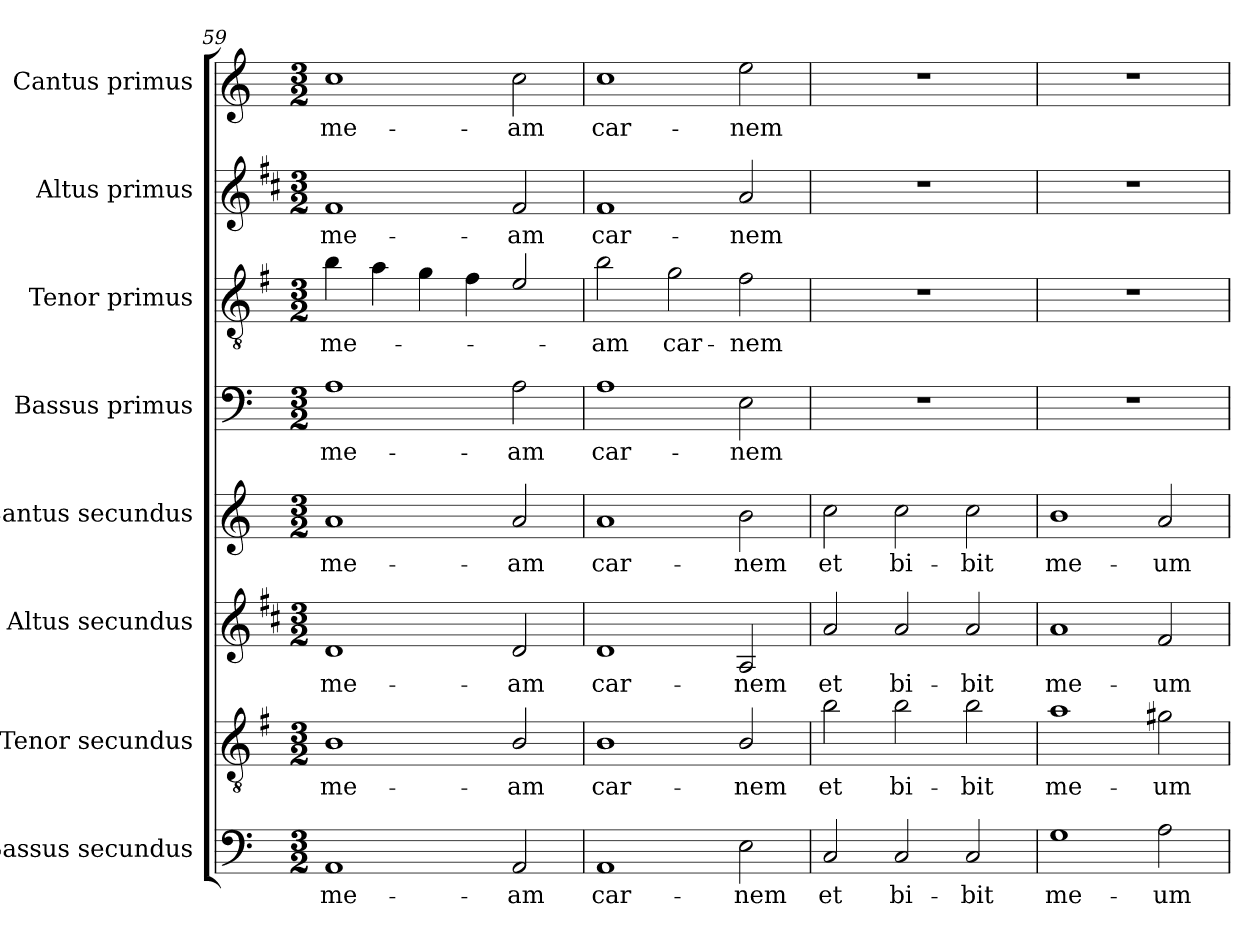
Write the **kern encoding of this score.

**kern	**text	**kern	**text	**kern	**text	**kern	**text	**kern	**text	**kern	**text	**kern	**text	**kern	**text
*part8	*part8	*part7	*part7	*part6	*part6	*part5	*part5	*part4	*part4	*part3	*part3	*part2	*part2	*part1	*part1
*staff8	*staff8	*staff7	*staff7	*staff6	*staff6	*staff5	*staff5	*staff4	*staff4	*staff3	*staff3	*staff2	*staff2	*staff1	*staff1
*I"Bassus secundus	*	*I"Tenor secundus	*	*I"Altus secundus	*	*I"Cantus secundus	*	*I"Bassus primus	*	*I"Tenor primus	*	*I"Altus primus	*	*I"Cantus primus	*
*I'B2	*	*I'T2	*	*I'A2	*	*I'C2	*	*I'B1	*	*I'T1	*	*I'A1	*	*I'C1	*
*clefF4	*	*clefGv2	*	*clefG2	*	*clefG2	*	*clefF4	*	*clefGv2	*	*clefG2	*	*clefG2	*
*	*	*ITrd4c7	*	*ITrd1c2	*	*	*	*	*	*ITrd4c7	*	*ITrd1c2	*	*	*
*k[]	*	*k[]	*	*k[]	*	*k[]	*	*k[]	*	*k[]	*	*k[]	*	*k[]	*
*C:	*	*C:	*	*C:	*	*C:	*	*C:	*	*C:	*	*C:	*	*C:	*
*M3/2	*	*M3/2	*	*M3/2	*	*M3/2	*	*M3/2	*	*M3/2	*	*M3/2	*	*M3/2	*
=59	=59	=59	=59	=59	=59	=59	=59	=59	=59	=59	=59	=59	=59	=59	=59
!	!LO:LY:b	!	!LO:LY:b	!	!LO:LY:b	!	!LO:LY:b	!	!LO:LY:b	!	!LO:LY:b	!	!LO:LY:b	!	!LO:LY:b
1AA	me-	1E	me-	1c	me-	1a	me-	1A	me-	4e\	me-	1e	me-	1cc	me-
.	.	.	.	.	.	.	.	.	.	4d\	.	.	.	.	.
.	.	.	.	.	.	.	.	.	.	4c\	.	.	.	.	.
.	.	.	.	.	.	.	.	.	.	4B\	.	.	.	.	.
!	!LO:LY:b	!	!LO:LY:b	!	!LO:LY:b	!	!LO:LY:b	!	!LO:LY:b	!	!	!	!LO:LY:b	!	!LO:LY:b
2AA/	-am	2E/	-am	2c/	-am	2a/	-am	2A\	-am	2A/	.	2e/	-am	2cc\	-am
=60	=60	=60	=60	=60	=60	=60	=60	=60	=60	=60	=60	=60	=60	=60	=60
!	!LO:LY:b	!	!LO:LY:b	!	!LO:LY:b	!	!LO:LY:b	!	!LO:LY:b	!	!LO:LY:b	!	!LO:LY:b	!	!LO:LY:b
1AA	car-	1E	car-	1c	car-	1a	car-	1A	car-	2e\	-am	1e	car-	1cc	car-
!	!	!	!	!	!	!	!	!	!	!	!LO:LY:b	!	!	!	!
.	.	.	.	.	.	.	.	.	.	2c\	car-	.	.	.	.
!	!LO:LY:b	!	!LO:LY:b	!	!LO:LY:b	!	!LO:LY:b	!	!LO:LY:b	!	!LO:LY:b	!	!LO:LY:b	!	!LO:LY:b
2E\	-nem	2E/	-nem	2G/	-nem	2b\	-nem	2E\	-nem	2B\	-nem	2g/	-nem	2ee\	-nem
=61	=61	=61	=61	=61	=61	=61	=61	=61	=61	=61	=61	=61	=61	=61	=61
!	!LO:LY:b	!	!LO:LY:b	!	!LO:LY:b	!	!LO:LY:b	!	!	!	!	!	!	!	!
2C/	et	2e\	et	2g/	et	2cc\	et	1.r	.	1.r	.	1.r	.	1.r	.
!	!LO:LY:b	!	!LO:LY:b	!	!LO:LY:b	!	!LO:LY:b	!	!	!	!	!	!	!	!
2C/	bi-	2e\	bi-	2g/	bi-	2cc\	bi-	.	.	.	.	.	.	.	.
!	!LO:LY:b	!	!LO:LY:b	!	!LO:LY:b	!	!LO:LY:b	!	!	!	!	!	!	!	!
2C/	-bit	2e\	-bit	2g/	-bit	2cc\	-bit	.	.	.	.	.	.	.	.
=62	=62	=62	=62	=62	=62	=62	=62	=62	=62	=62	=62	=62	=62	=62	=62
!	!LO:LY:b	!	!LO:LY:b	!	!LO:LY:b	!	!LO:LY:b	!	!	!	!	!	!	!	!
1G	me-	1d	me-	1g	me-	1b	me-	1.r	.	1.r	.	1.r	.	1.r	.
!	!LO:LY:b	!	!LO:LY:b	!	!LO:LY:b	!	!LO:LY:b	!	!	!	!	!	!	!	!
2A\	-um	2c#X\	-um	2e/	-um	2a/	-um	.	.	.	.	.	.	.	.
=	=	=	=	=	=	=	=	=	=	=	=	=	=	=	=
*-	*-	*-	*-	*-	*-	*-	*-	*-	*-	*-	*-	*-	*-	*-	*-
